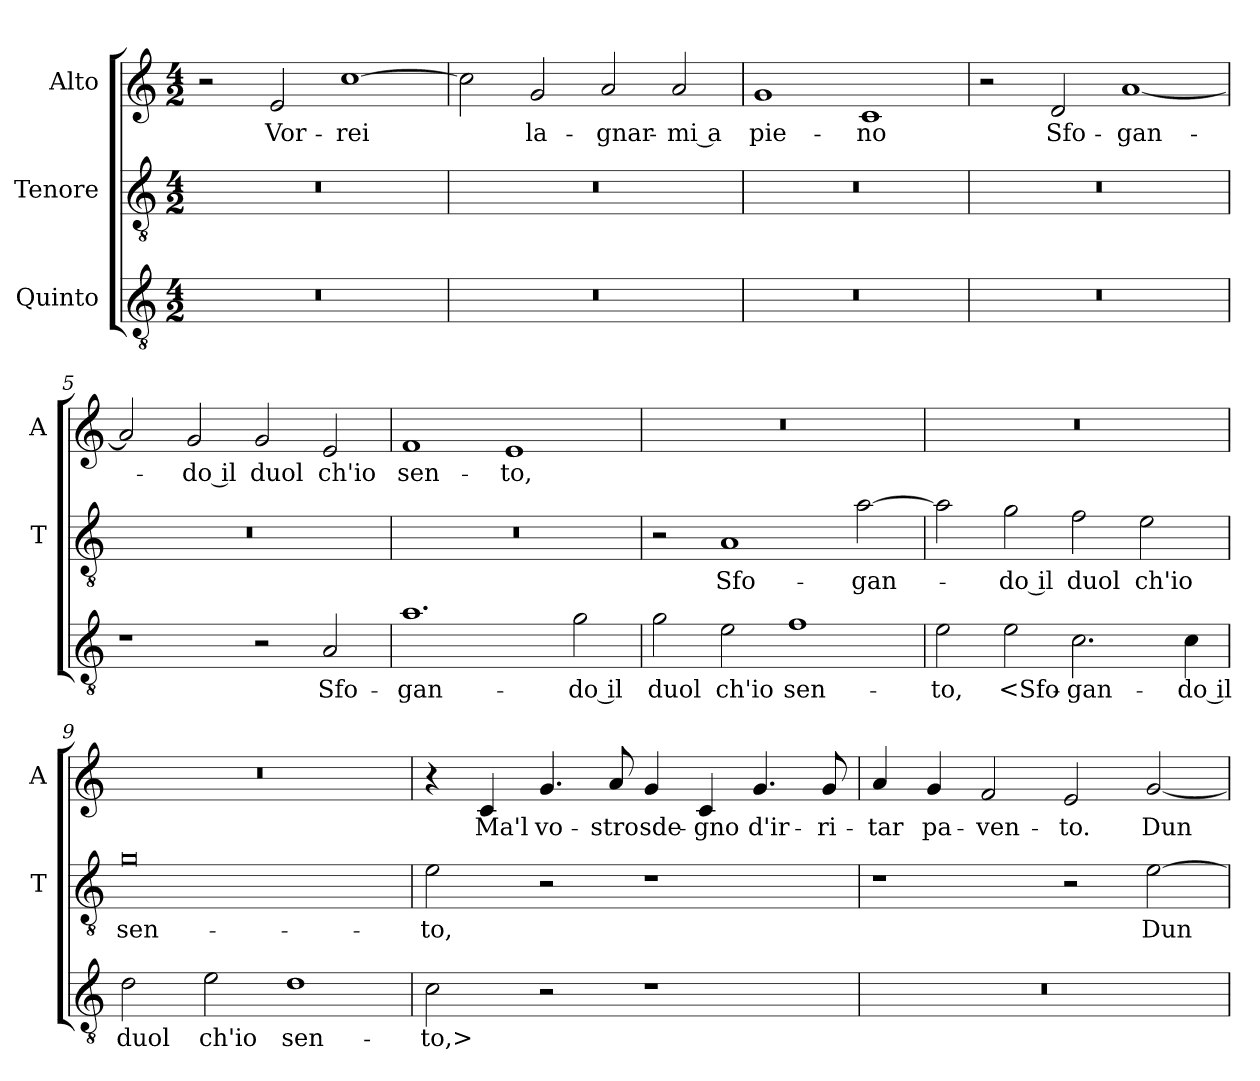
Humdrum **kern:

**kern	**text	**kern	**text	**kern	**text
*part3	*part3	*part2	*part2	*part1	*part1
*staff3	*staff3	*staff2	*staff2	*staff1	*staff1
*I"Quinto	*	*I"Tenore	*	*I"Alto	*
*	*	*I'T	*	*I'A	*
*clefGv2	*	*clefGv2	*	*clefG2	*
*k[]	*	*k[]	*	*k[]	*
*C:	*	*C:	*	*C:	*
*M4/2	*	*M4/2	*	*M4/2	*
=1	=1	=1	=1	=1	=1
0r	.	0r	.	2r	.
.	.	.	.	2e	Vor-
.	.	.	.	[1cc	-rei
=2	=2	=2	=2	=2	=2
0r	.	0r	.	2cc]	.
.	.	.	.	2g	la-
.	.	.	.	2a	-gnar-
.	.	.	.	2a	-mi a
=3	=3	=3	=3	=3	=3
0r	.	0r	.	1g	pie-
.	.	.	.	1c	-no
=4	=4	=4	=4	=4	=4
0r	.	0r	.	2r	.
.	.	.	.	2d	Sfo-
.	.	.	.	[1a	-gan-
=5	=5	=5	=5	=5	=5
1r	.	0r	.	2a]	.
.	.	.	.	2g	-do il
2r	.	.	.	2g	duol
2A	Sfo-	.	.	2e	ch'io
=6	=6	=6	=6	=6	=6
1.a	-gan-	0r	.	1f	sen-
.	.	.	.	1e	-to,
2g	-do il	.	.	.	.
=7	=7	=7	=7	=7	=7
2g	duol	2r	.	0r	.
2e	ch'io	1A	Sfo-	.	.
1f	sen-	.	.	.	.
.	.	[2a	-gan-	.	.
=8	=8	=8	=8	=8	=8
2e	-to,	2a]	.	0r	.
2e	<Sfo-	2g	-do il	.	.
2.c	-gan-	2f	duol	.	.
.	.	2e	ch'io	.	.
4c	-do il	.	.	.	.
=9	=9	=9	=9	=9	=9
2d	duol	0g	sen-	0r	.
2e	ch'io	.	.	.	.
1d	sen-	.	.	.	.
=10	=10	=10	=10	=10	=10
2c	-to,>	2e	-to,	4r	.
.	.	.	.	4c	Ma'l
2r	.	2r	.	4.g	vo-
.	.	.	.	8a	-stro
1r	.	1r	.	4g	sde-
.	.	.	.	4c	-gno
.	.	.	.	4.g	d'ir-
.	.	.	.	8g	-ri-
=11	=11	=11	=11	=11	=11
0r	.	1r	.	4a	-tar
.	.	.	.	4g	pa-
.	.	.	.	2f	-ven-
.	.	2r	.	2e	-to.
.	.	[2e	Dun-	[2g	Dun-
=	=	=	=	=	=
*-	*-	*-	*-	*-	*-
